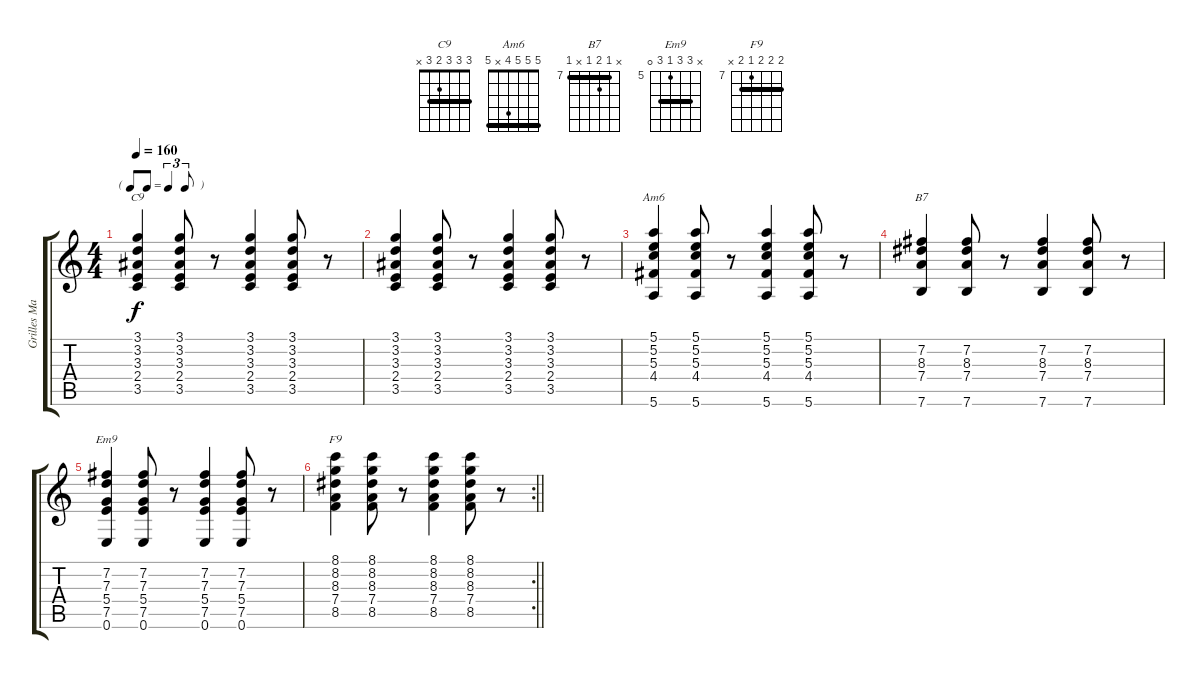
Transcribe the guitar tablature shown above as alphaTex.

\track ("Grilles Manouche" "Grilles Ma") {instrument acousticguitarsteel}
\staff {score tabs}
\tuning (E4 B3 G3 D3 A2 E2) {hide}
\chord ("C9" 3 3 3 2 3 x) {barre 3}
\chord ("Am6" 5 5 5 4 x 5) {barre 5}
\chord ("B7" x 7 8 7 x 7) {firstfret 7 barre 7}
\chord ("Em9" x 7 7 5 7 0) {firstfret 5 barre 7}
\chord ("F9" 8 8 8 7 8 x) {firstfret 7 barre 8}
\ts (4 4)
\tf triplet8th
\tempo 160
\clef g2
\ks c
(3.1 3.2 3.3 2.4 3.5).4{ch "C9" dy f} (3.1 3.2 3.3 2.4 3.5).8 r.8 (3.1 3.2 3.3 2.4 3.5).4 (3.1 3.2 3.3 2.4 3.5).8 r.8 |
(3.1 3.2 3.3 2.4 3.5).4 (3.1 3.2 3.3 2.4 3.5).8 r.8 (3.1 3.2 3.3 2.4 3.5).4 (3.1 3.2 3.3 2.4 3.5).8 r.8 |
(5.1 5.2 5.3 4.4 5.6).4{ch "Am6"} (5.1 5.2 5.3 4.4 5.6).8 r.8 (5.1 5.2 5.3 4.4 5.6).4 (5.1 5.2 5.3 4.4 5.6).8 r.8 |
(7.2 8.3 7.4 7.6).4{ch "B7"} (7.2 8.3 7.4 7.6).8 r.8 (7.2 8.3 7.4 7.6).4 (7.2 8.3 7.4 7.6).8 r.8 |
(7.2 7.3 5.4 7.5 0.6).4{ch "Em9"} (7.2 7.3 5.4 7.5 0.6).8 r.8 (7.2 7.3 5.4 7.5 0.6).4 (7.2 7.3 5.4 7.5 0.6).8 r.8 |
\rc 2
\barLineRight lightlight
(8.1 8.2 8.3 7.4 8.5).4{ch "F9"} (8.1 8.2 8.3 7.4 8.5).8 r.8 (8.1 8.2 8.3 7.4 8.5).4 (8.1 8.2 8.3 7.4 8.5).8 r.8
